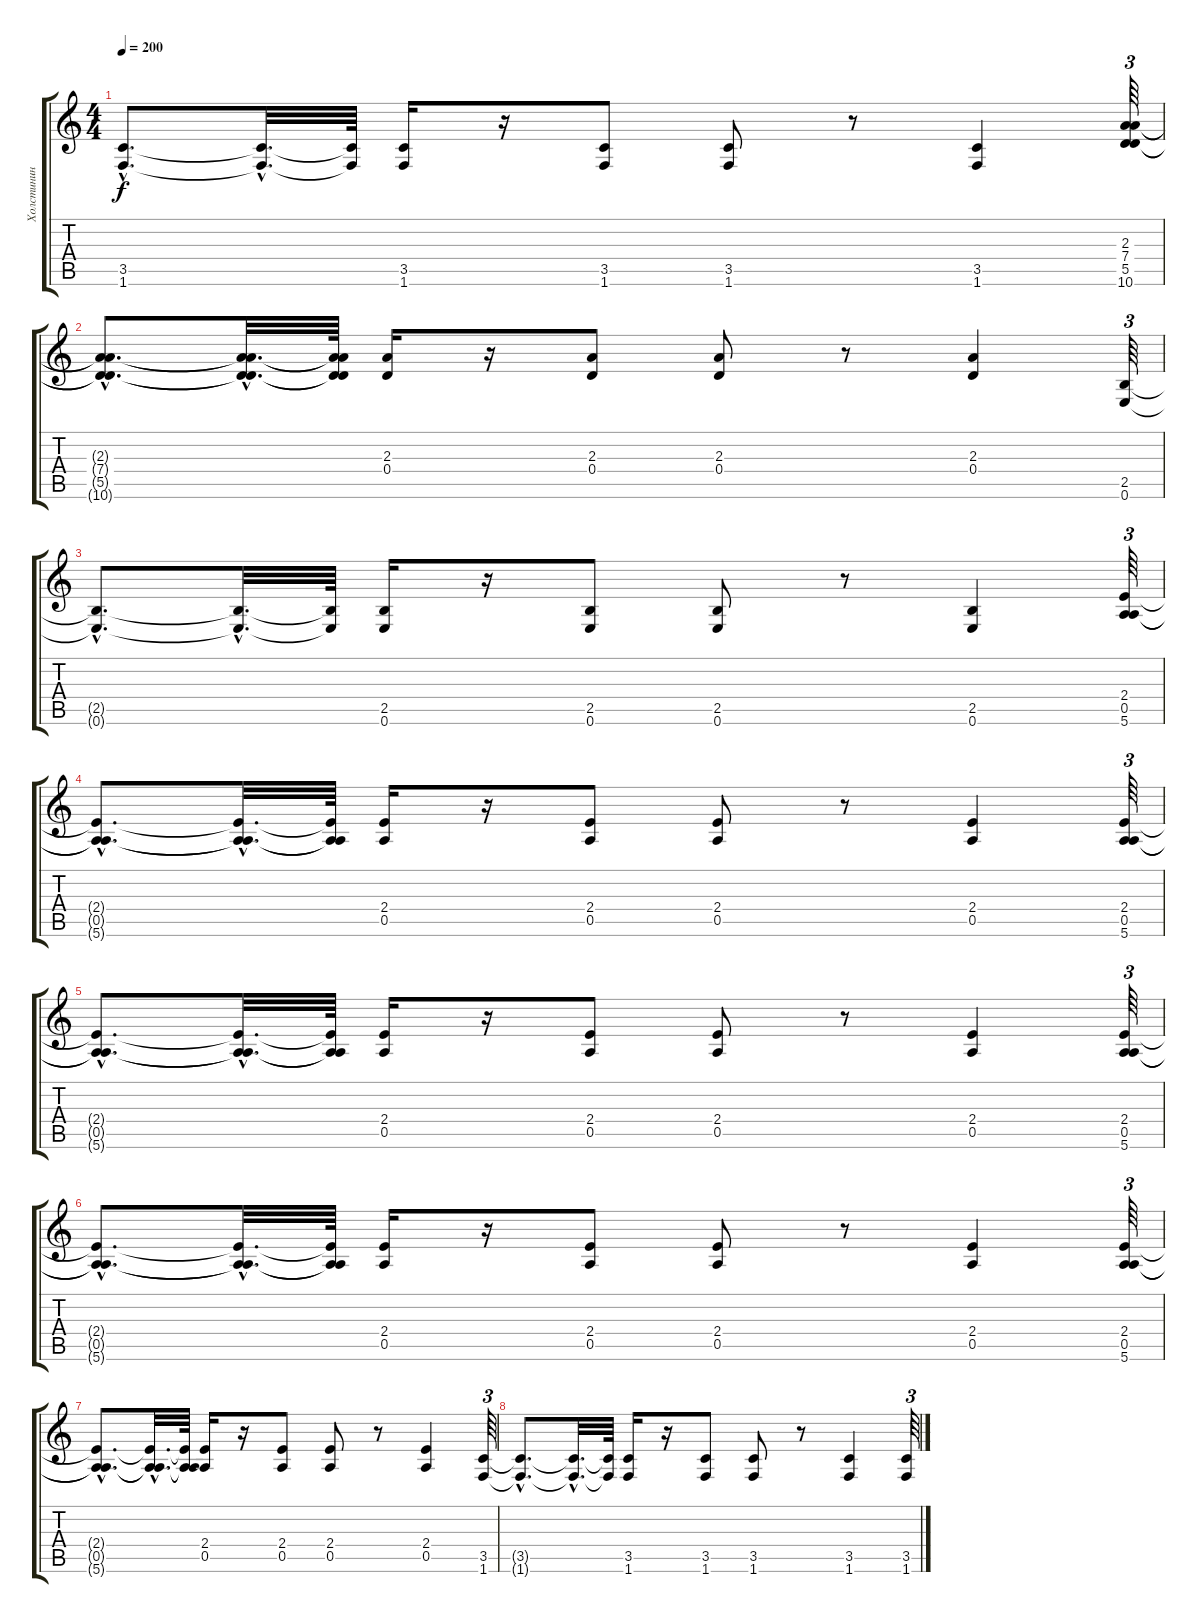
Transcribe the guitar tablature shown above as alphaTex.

\track ("Холстинин" "Холстинин") {instrument distortionguitar}
\staff {score tabs}
\tuning (E4 B3 G3 D3 A2 E2) {hide}
\ts (4 4)
\tempo 200
\clef g2
\ks c
(3.5{hac t} 1.6{hac t}).8{d dy f} (3.5{hac t} 1.6{hac t}).32{d} (3.5{t} 1.6{t}).64 (3.5 1.6).16 r.16 (3.5 1.6).8 (3.5 1.6).8 r.8 (3.5 1.6).4 (2.3 7.4 5.5 10.6).64{tu (3 2)} |
(2.3{hac t} 7.4{hac t} 5.5{hac t} 10.6{hac t}).8{d} (2.3{hac t} 7.4{hac t} 5.5{hac t} 10.6{hac t}).32{d} (2.3{t} 7.4{t} 5.5{t} 10.6{t}).64 (2.3 0.4).16 r.16 (2.3 0.4).8 (2.3 0.4).8 r.8 (2.3 0.4).4 (2.5 0.6).64{tu (3 2)} |
(2.5{hac t} 0.6{hac t}).8{d} (2.5{hac t} 0.6{hac t}).32{d} (2.5{t} 0.6{t}).64 (2.5 0.6).16 r.16 (2.5 0.6).8 (2.5 0.6).8 r.8 (2.5 0.6).4 (2.4 0.5 5.6).64{tu (3 2)} |
(2.4{hac t} 0.5{hac t} 5.6{hac t}).8{d} (2.4{hac t} 0.5{hac t} 5.6{hac t}).32{d} (2.4{t} 0.5{t} 5.6{t}).64 (2.4 0.5).16 r.16 (2.4 0.5).8 (2.4 0.5).8 r.8 (2.4 0.5).4 (2.4 0.5 5.6).64{tu (3 2)} |
(2.4{hac t} 0.5{hac t} 5.6{hac t}).8{d} (2.4{hac t} 0.5{hac t} 5.6{hac t}).32{d} (2.4{t} 0.5{t} 5.6{t}).64 (2.4 0.5).16 r.16 (2.4 0.5).8 (2.4 0.5).8 r.8 (2.4 0.5).4 (2.4 0.5 5.6).64{tu (3 2)} |
(2.4{hac t} 0.5{hac t} 5.6{hac t}).8{d} (2.4{hac t} 0.5{hac t} 5.6{hac t}).32{d} (2.4{t} 0.5{t} 5.6{t}).64 (2.4 0.5).16 r.16 (2.4 0.5).8 (2.4 0.5).8 r.8 (2.4 0.5).4 (2.4 0.5 5.6).64{tu (3 2)} |
(2.4{hac t} 0.5{hac t} 5.6{hac t}).8{d} (2.4{hac t} 0.5{hac t} 5.6{hac t}).32{d} (2.4{t} 0.5{t} 5.6{t}).64 (2.4 0.5).16 r.16 (2.4 0.5).8 (2.4 0.5).8 r.8 (2.4 0.5).4 (3.5 1.6).64{tu (3 2)} |
(3.5{hac t} 1.6{hac t}).8{d} (3.5{hac t} 1.6{hac t}).32{d} (3.5{t} 1.6{t}).64 (3.5 1.6).16 r.16 (3.5 1.6).8 (3.5 1.6).8 r.8 (3.5 1.6).4 (3.5 1.6).64{tu (3 2)}
